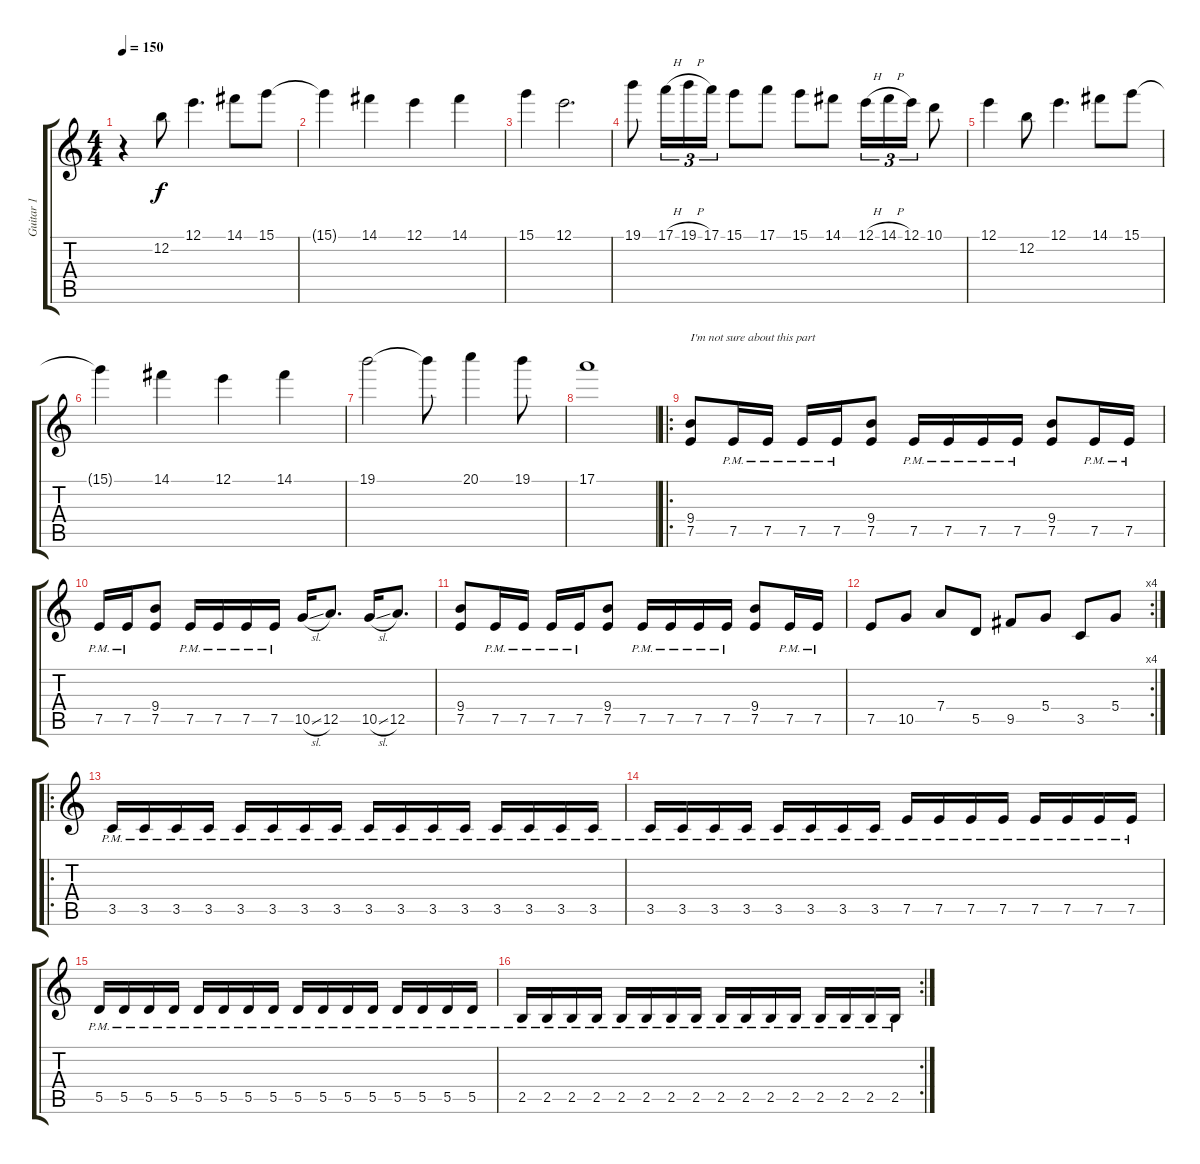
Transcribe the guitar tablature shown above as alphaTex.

\track ("Guitar 1" "Guitar 1") {instrument distortionguitar}
\staff {score tabs}
\tuning (E4 B3 G3 D3 A2 E2) {hide}
\ts (4 4)
\tempo 150
\clef g2
\ks c
r.4{dy f} 12.2.8 12.1.4{d} 14.1.8 15.1.8 |
15.1{t}.4 14.1.4 12.1.4 14.1.4 |
15.1.4 12.1.2{d} |
19.1.8 17.1{h}.16{tu (3 2)} 19.1{h}.16{tu (3 2)} 17.1.16{tu (3 2)} 15.1.8 17.1.8 15.1.8 14.1.8 12.1{h}.16{tu (3 2)} 14.1{h}.16{tu (3 2)} 12.1.16{tu (3 2)} 10.1.8 |
12.1.4 12.2.8 12.1.4{d} 14.1.8 15.1.8 |
15.1{t}.4 14.1.4 12.1.4 14.1.4 |
19.1.2 19.1{t}.8 20.1.4 19.1.8 |
17.1.1 |
\ro
(9.4 7.5).8{txt "I'm not sure about this part"} 7.5{pm}.16 7.5{pm}.16 7.5{pm}.16 7.5{pm}.16 (9.4 7.5).8 7.5{pm}.16 7.5{pm}.16 7.5{pm}.16 7.5{pm}.16 (9.4 7.5).8 7.5{pm}.16 7.5{pm}.16 |
7.5{pm}.16 7.5{pm}.16 (9.4 7.5).8 7.5{pm}.16 7.5{pm}.16 7.5{pm}.16 7.5{pm}.16 10.5{sl}.16 12.5.8{d} 10.5{sl}.16 12.5.8{d} |
(9.4 7.5).8 7.5{pm}.16 7.5{pm}.16 7.5{pm}.16 7.5{pm}.16 (9.4 7.5).8 7.5{pm}.16 7.5{pm}.16 7.5{pm}.16 7.5{pm}.16 (9.4 7.5).8 7.5{pm}.16 7.5{pm}.16 |
\rc 4
7.5.8 10.5.8 7.4.8 5.5.8 9.5.8 5.4.8 3.5.8 5.4.8 |
\ro
3.5{pm}.16 3.5{pm}.16 3.5{pm}.16 3.5{pm}.16 3.5{pm}.16 3.5{pm}.16 3.5{pm}.16 3.5{pm}.16 3.5{pm}.16 3.5{pm}.16 3.5{pm}.16 3.5{pm}.16 3.5{pm}.16 3.5{pm}.16 3.5{pm}.16 3.5{pm}.16 |
3.5{pm}.16 3.5{pm}.16 3.5{pm}.16 3.5{pm}.16 3.5{pm}.16 3.5{pm}.16 3.5{pm}.16 3.5{pm}.16 7.5{pm}.16 7.5{pm}.16 7.5{pm}.16 7.5{pm}.16 7.5{pm}.16 7.5{pm}.16 7.5{pm}.16 7.5{pm}.16 |
5.5{pm}.16 5.5{pm}.16 5.5{pm}.16 5.5{pm}.16 5.5{pm}.16 5.5{pm}.16 5.5{pm}.16 5.5{pm}.16 5.5{pm}.16 5.5{pm}.16 5.5{pm}.16 5.5{pm}.16 5.5{pm}.16 5.5{pm}.16 5.5{pm}.16 5.5{pm}.16 |
\rc 2
2.5{pm}.16 2.5{pm}.16 2.5{pm}.16 2.5{pm}.16 2.5{pm}.16 2.5{pm}.16 2.5{pm}.16 2.5{pm}.16 2.5{pm}.16 2.5{pm}.16 2.5{pm}.16 2.5{pm}.16 2.5{pm}.16 2.5{pm}.16 2.5{pm}.16 2.5{pm}.16
